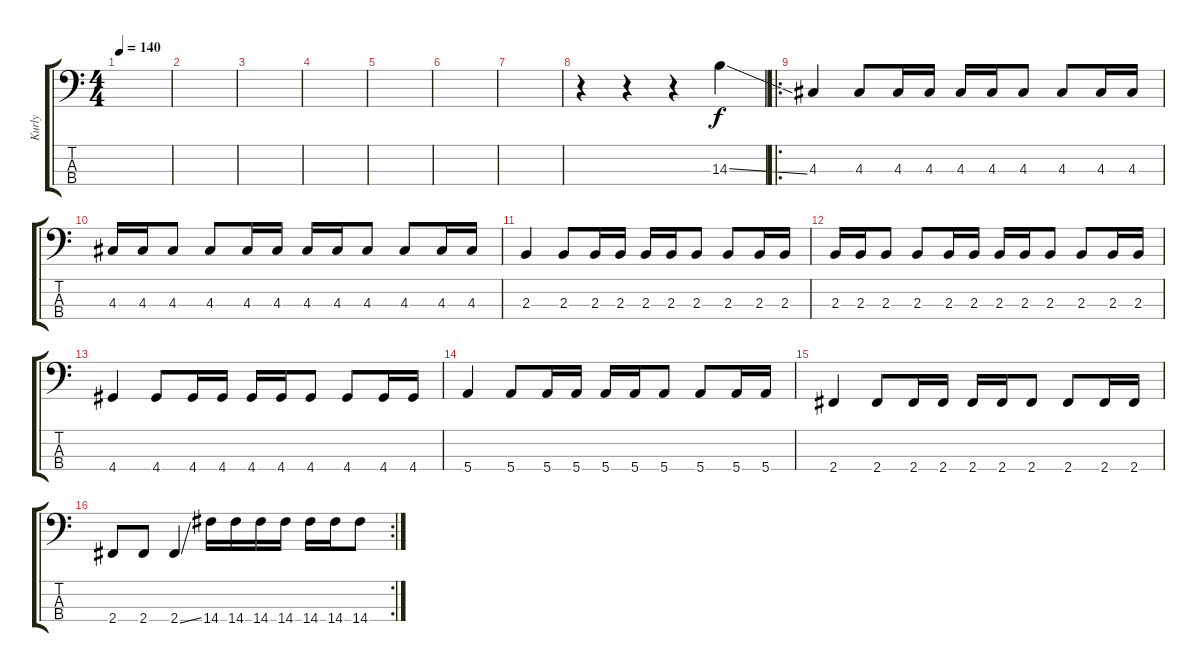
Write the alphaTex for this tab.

\track ("Kurly" "Kurly") {instrument electricbassfinger}
\staff {score tabs}
\tuning (G2 D2 A1 E1) {hide}
\ts (4 4)
\tempo 140
\clef f4
\ks c
|
|
|
|
|
|
|
r.4 r.4 r.4 14.3{ss}.4 |
\ro
4.3.4 4.3.8 4.3.16 4.3.16 4.3.16 4.3.16 4.3.8 4.3.8 4.3.16 4.3.16 |
4.3.16 4.3.16 4.3.8 4.3.8 4.3.16 4.3.16 4.3.16 4.3.16 4.3.8 4.3.8 4.3.16 4.3.16 |
2.3.4 2.3.8 2.3.16 2.3.16 2.3.16 2.3.16 2.3.8 2.3.8 2.3.16 2.3.16 |
2.3.16 2.3.16 2.3.8 2.3.8 2.3.16 2.3.16 2.3.16 2.3.16 2.3.8 2.3.8 2.3.16 2.3.16 |
4.4.4 4.4.8 4.4.16 4.4.16 4.4.16 4.4.16 4.4.8 4.4.8 4.4.16 4.4.16 |
5.4.4 5.4.8 5.4.16 5.4.16 5.4.16 5.4.16 5.4.8 5.4.8 5.4.16 5.4.16 |
2.4.4 2.4.8 2.4.16 2.4.16 2.4.16 2.4.16 2.4.8 2.4.8 2.4.16 2.4.16 |
\rc 2
2.4.8 2.4.8 2.4{ss}.4 14.4.16 14.4.16 14.4.16 14.4.16 14.4.16 14.4.16 14.4.8
